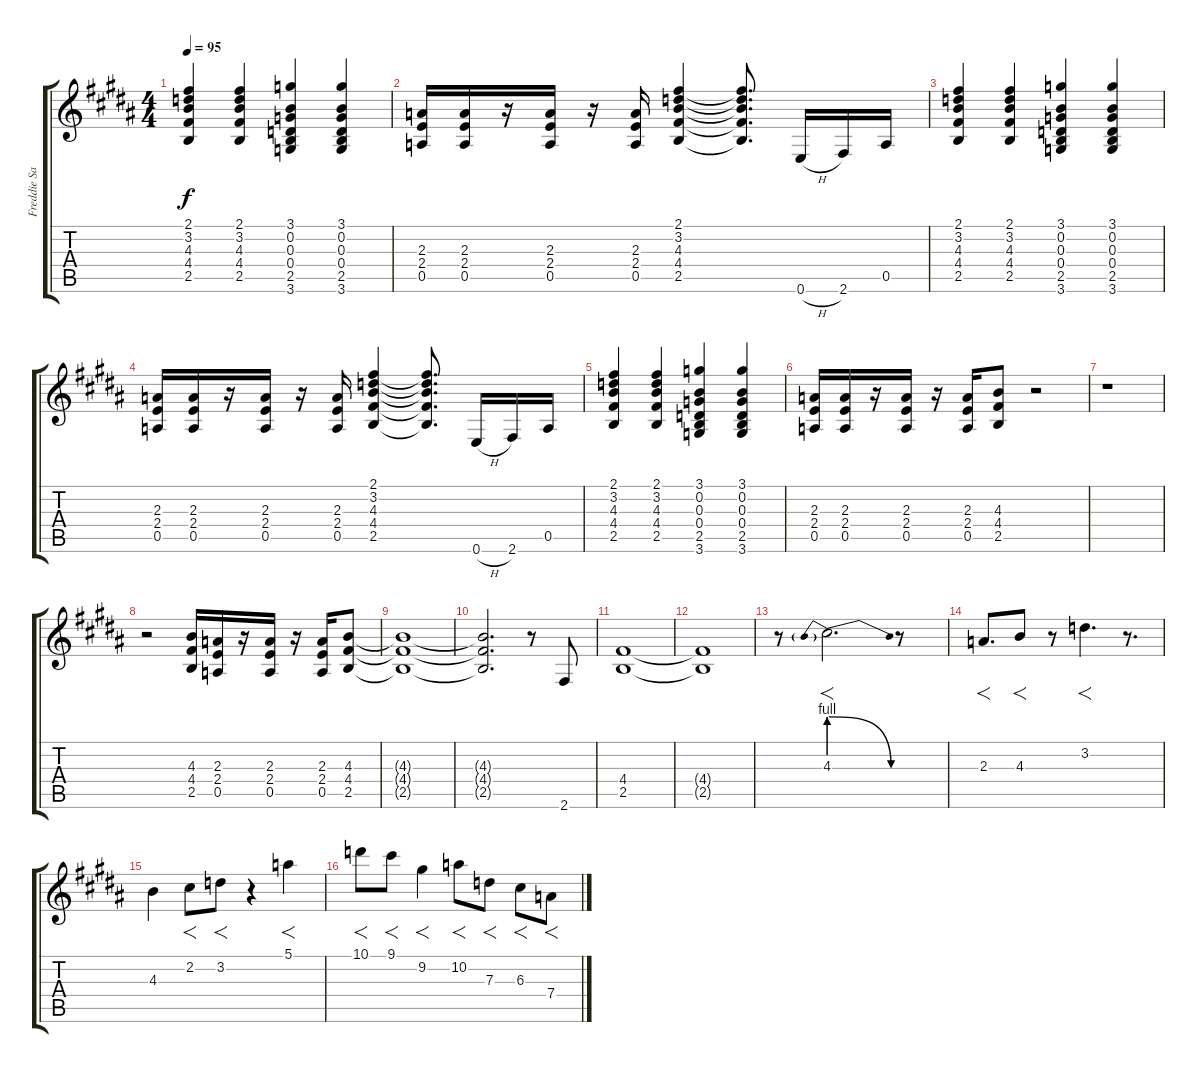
\track ("Freddie Salem Guitar" "Freddie Sa") {instrument overdrivenguitar}
\staff {score tabs}
\tuning (E4 B3 G3 D3 A2 E2) {hide}
\ts (4 4)
\tempo 95
\clef g2
\ks g#minor
(2.1 3.2 4.3 4.4 2.5).4{dy f} (2.1 3.2 4.3 4.4 2.5).4 (3.1 0.2 0.3 0.4 2.5 3.6).4 (3.1 0.2 0.3 0.4 2.5 3.6).4 |
(2.3 2.4 0.5).16 (2.3 2.4 0.5).16 r.16 (2.3 2.4 0.5).16 r.16 (2.3 2.4 0.5).16 (2.1 3.2 4.3 4.4 2.5).4 (2.1{t} 3.2{t} 4.3{t} 4.4{t} 2.5{t}).8{d} 0.6{h}.16 2.6.16 0.5.16 |
(2.1 3.2 4.3 4.4 2.5).4 (2.1 3.2 4.3 4.4 2.5).4 (3.1 0.2 0.3 0.4 2.5 3.6).4 (3.1 0.2 0.3 0.4 2.5 3.6).4 |
(2.3 2.4 0.5).16 (2.3 2.4 0.5).16 r.16 (2.3 2.4 0.5).16 r.16 (2.3 2.4 0.5).16 (2.1 3.2 4.3 4.4 2.5).4 (2.1{t} 3.2{t} 4.3{t} 4.4{t} 2.5{t}).8{d} 0.6{h}.16 2.6.16 0.5.16 |
(2.1 3.2 4.3 4.4 2.5).4 (2.1 3.2 4.3 4.4 2.5).4 (3.1 0.2 0.3 0.4 2.5 3.6).4 (3.1 0.2 0.3 0.4 2.5 3.6).4 |
(2.3 2.4 0.5).16 (2.3 2.4 0.5).16 r.16 (2.3 2.4 0.5).16 r.16 (2.3 2.4 0.5).16 (4.3 4.4 2.5).8 r.2 |
r.1 |
r.2 (4.3 4.4 2.5).16 (2.3 2.4 0.5).16 r.16 (2.3 2.4 0.5).16 r.16 (2.3 2.4 0.5).16 (4.3 4.4 2.5).8{volume 3} |
(4.3{t} 4.4{t} 2.5{t}).1 |
(4.3{t} 4.4{t} 2.5{t}).2{d} r.8 2.6.8{volume 11} |
(4.4 2.5).1{volume 4} |
(4.4{t} 2.5{t}).1 |
r.8 4.3{be (prebendrelease 0 4 60 0)}.2{f d volume 16 balance 8} r.8 |
2.3.8{f d volume 12} 4.3.8{f} r.8 3.2.4{f d} r.8{d} |
4.3.4 2.2.8{f} 3.2.8{f} r.4 5.1.4{f} |
10.1.8{f} 9.1.8{f} 9.2.4{f} 10.2.8{f} 7.3.8{f} 6.3.8{f} 7.4.8{f}
